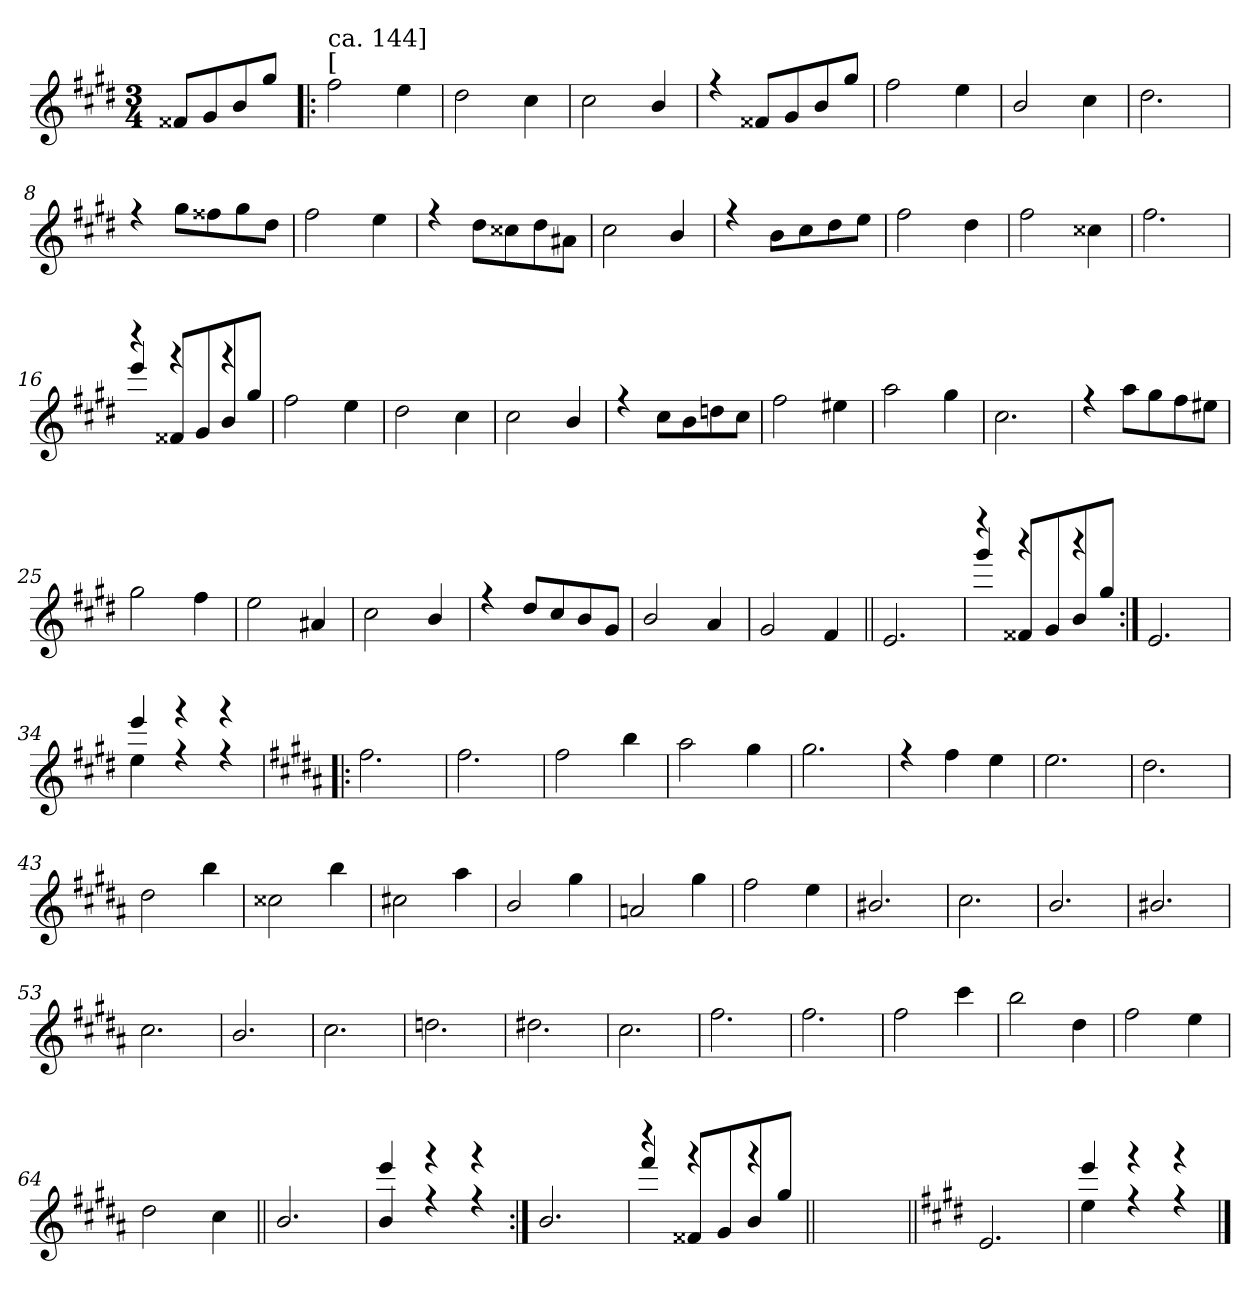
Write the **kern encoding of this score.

**kern
*part1
*staff1
*I'Cl
*clefG2
*ITrd1c2
*k[f#c#]
*D:
*M3/4
=
8e#X/L
8f#/
8a/
8ff#/J
=1!|:
*^
!LO:TX:a:t=[	!
!LO:TX:a:t=ca. 144]	!
2ee\	2.ryy
4dd\	.
=2	=2
2cc#\	2.ryy
4b\	.
=3	=3
2b\	2.ryy
4a/	.
=4	=4
4ree	2.ryy
8e#X/L	.
8f#/	.
8a/	.
8ff#/J	.
!!LO:LB:g=z	!!
=5	=5
2ee\	2.ryy
4dd\	.
=6	=6
2a/	2ryy
4b\	4ryy
=7	=7
2.cc#\	2.ryy
=8	=8
4ree	2.ryy
8ff#\L	.
8ee#X\	.
8ff#\	.
8cc#\J	.
=9	=9
2ee\	2.ryy
4dd\	.
!!LO:LB:g=z	!!
=10	=10
4r	2.ryy
8cc#\L	.
8b#X\	.
8cc#\	.
8g#X\J	.
=11	=11
2b\	2.ryy
4a/	.
=12	=12
4ree	2.ryy
8a\L	.
8b\	.
8cc#\	.
8dd\J	.
=13	=13
2ee\	2.ryy
4cc#\	.
=14	=14
2ee\	2.ryy
4b#X\	.
!!LO:LB:g=z	!!
=15	=15
2.ee\	2.ryy
=16	=16
*	*^
4r	4ryy	4ddd!/
8e#X/L	4ryy	4rggg
8f#/	.	.
8a/	4ryy	4rggg
8ff#/J	.	.
*	*v	*v
=17	=17
2ee\	2.ryy
4dd\	.
=18	=18
2cc#\	2.ryy
4b\	.
=19	=19
2b\	2.ryy
4a/	.
!!LO:LB:g=z	!!
=20	=20
4ree	2.ryy
8b\L	.
8a\	.
8ccn\	.
8b\J	.
=21	=21
2ee\	2.ryy
4dd#X\	.
=22	=22
2gg\	2.ryy
4ff#\	.
=23	=23
2.b\	2.ryy
=24	=24
4ree	2.ryy
8gg\L	.
8ff#\	.
8ee\	.
8dd#X\J	.
!!LO:LB:g=z	!!
=25	=25
2ff#\	2.ryy
4ee\	.
=26	=26
2dd\	2.ryy
4g#X/	.
=27	=27
2b\	2.ryy
4a/	.
=28	=28
4ree	2.ryy
8cc#/L	.
8b/	.
8a/	.
8f#/J	.
=29	=29
2a/	2.ryy
4g/	.
!!LO:LB:g=z	!!
=30	=30
2f#/	2.ryy
4e/	.
=31||	=31||
2.d/	2.ryy
=32	=32
*	*^
4r	4ryy	4fff#!/
8e#X/L	4ryy	4raaa
8f#/	.	.
8a/	4ryy	4raaa
8ff#/J	.	.
*	*v	*v
=33:|!	=33:|!
2.d/	2.ryy
=34	=34
*	*^
4dd\	4ryy	4ddd!/
4r	4ryy	4rfff
4r	4ryy	4rfff
*v	*v	*v
!!LO:LB:g=z
=35!|:
*k[f#c#g#]
*A:
*^
2.ee\	2.ryy
=36	=36
2.ee\	2.ryy
=37	=37
2ee\	2.ryy
4aa\	.
=38	=38
2gg#\	2.ryy
4ff#\	.
=39	=39
2.ff#\	2.ryy
!!LO:PB:g=z	!!
=40	=40
4ree	2.ryy
4ee\	.
4dd\	.
=41	=41
2.dd\	2.ryy
=42	=42
2.cc#\	2.ryy
=43	=43
2cc#\	2.ryy
4aa\	.
=44	=44
2b#X\	2.ryy
4aa\	.
!!LO:LB:g=z	!!
=45	=45
2bn\	2.ryy
4gg#\	.
=46	=46
2a/	2.ryy
4ff#\	.
=47	=47
2gn/	2.ryy
4ff#\	.
=48	=48
2ee\	2.ryy
4dd\	.
=49	=49
2.a#X/	2.ryy
!!LO:LB:g=z	!!
=50	=50
2.b\	2.ryy
=51	=51
2.a/	2.ryy
=52	=52
2.a#X/	2.ryy
=53	=53
2.b\	2.ryy
=54	=54
2.a/	2.ryy
=55	=55
2.b\	2.ryy
!!LO:LB:g=z	!!
=56	=56
2.ccn\	2.ryy
=57	=57
2.cc#X\	2.ryy
=58	=58
2.b\	2.ryy
=59	=59
2.ee\	2.ryy
=60	=60
2.ee\	2.ryy
=61	=61
2ee\	2.ryy
4bb\	.
!!LO:LB:g=z	!!
=62	=62
2aa\	2.ryy
4cc#\	.
=63	=63
2ee\	2.ryy
4dd\	.
=64	=64
2cc#\	2.ryy
4b\	.
=65||	=65||
2.a/	2.ryy
=66	=66
*	*^
4a/	4ryy	4ddd!/
4r	4ryy	4rfff
4r	4ryy	4rfff
*	*v	*v
!!LO:LB:g=z
=67:|!	=67:|!
2.a/	2.ryy
=68	=68
*	*^
4r	4ryy	4eee!/
8e#X/L	4ryy	4rfff
8f#/	.	.
8a/	4ryy	4rggg
8ff#/J	.	.
*v	*v	*v
=68X1||
*stria0
2.ryy
=69||
*stria5
*k[f#c#]
*D:
*^
2.d/	2.ryy
=70	=70
*	*^
4dd\	4ryy	4ddd!/
4r	4ryy	4rfff
4r	4ryy	4rfff
*v	*v	*v
==
*-
